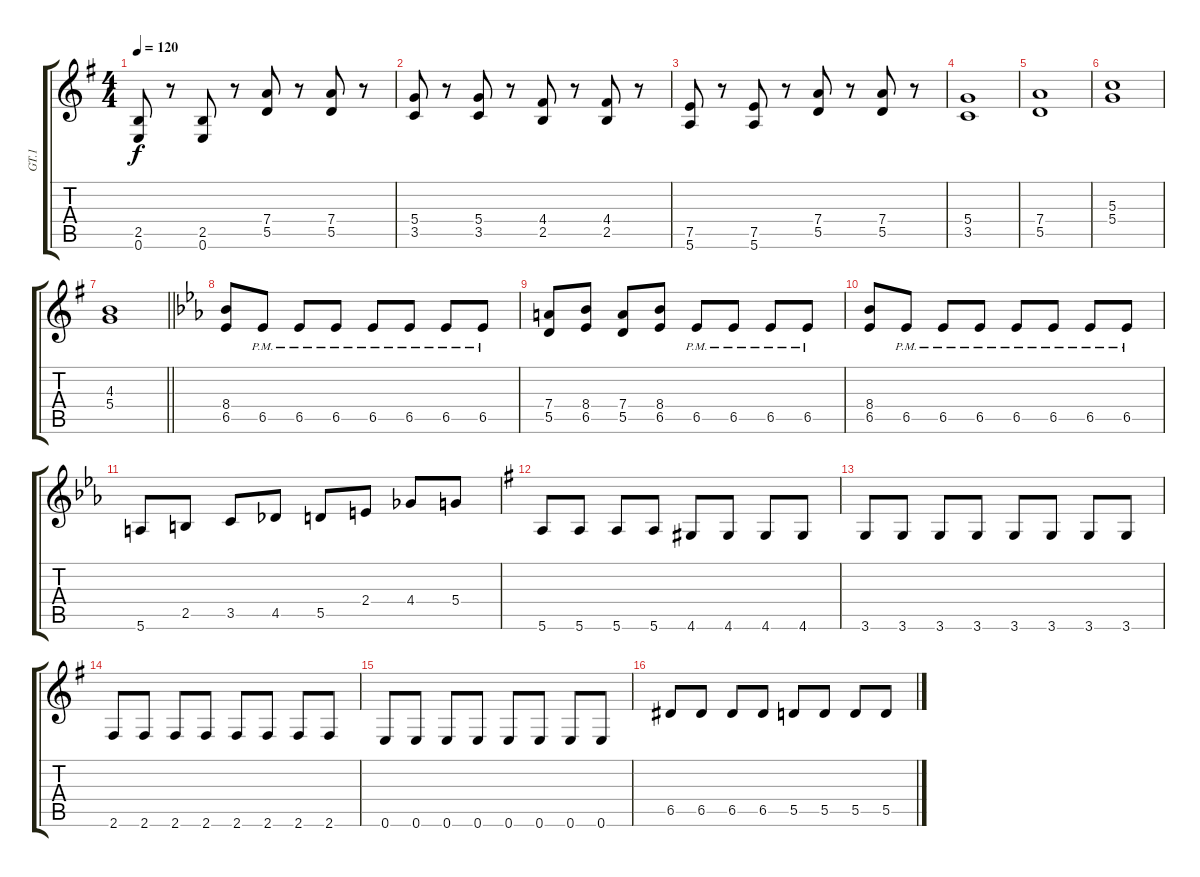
\track ("GT.1" "GT.1") {instrument distortionguitar}
\staff {score tabs}
\tuning (E4 B3 G3 D3 A2 E2) {hide}
\ts (4 4)
\tempo 120
\clef g2
\ks g
(2.5 0.6).8{dy f} r.8 (2.5 0.6).8 r.8 (7.4 5.5).8 r.8 (7.4 5.5).8 r.8 |
(5.4 3.5).8 r.8 (5.4 3.5).8 r.8 (4.4 2.5).8 r.8 (4.4 2.5).8 r.8 |
(7.5 5.6).8 r.8 (7.5 5.6).8 r.8 (7.4 5.5).8 r.8 (7.4 5.5).8 r.8 |
(5.4 3.5).1 |
(7.4 5.5).1 |
(5.3 5.4).1 |
\barLineRight lightlight
(4.3 5.4).1 |
\ks eb
(8.4 6.5).8 6.5{pm}.8 6.5{pm}.8 6.5{pm}.8 6.5{pm}.8 6.5{pm}.8 6.5{pm}.8 6.5{pm}.8 |
(7.4 5.5).8 (8.4 6.5).8 (7.4 5.5).8 (8.4 6.5).8 6.5{pm}.8 6.5{pm}.8 6.5{pm}.8 6.5{pm}.8 |
(8.4 6.5).8 6.5{pm}.8 6.5{pm}.8 6.5{pm}.8 6.5{pm}.8 6.5{pm}.8 6.5{pm}.8 6.5{pm}.8 |
5.6.8 2.5.8 3.5.8 4.5.8 5.5.8 2.4.8 4.4.8 5.4.8 |
\ks g
5.6.8 5.6.8 5.6.8 5.6.8 4.6.8 4.6.8 4.6.8 4.6.8 |
3.6.8 3.6.8 3.6.8 3.6.8 3.6.8 3.6.8 3.6.8 3.6.8 |
2.6.8 2.6.8 2.6.8 2.6.8 2.6.8 2.6.8 2.6.8 2.6.8 |
0.6.8 0.6.8 0.6.8 0.6.8 0.6.8 0.6.8 0.6.8 0.6.8 |
6.5.8 6.5.8 6.5.8 6.5.8 5.5.8 5.5.8 5.5.8 5.5.8
